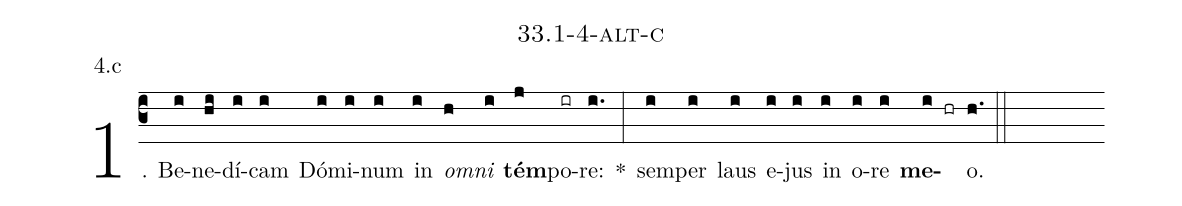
name: 33.1-4-alt-c;
annotation: 4.c;
%%
(c3)1. Be(i)ne(hi)dí(i)cam(i) Dó(i)mi(i)num(i) in(i) <i>om</i>(h)<i>ni</i>(i) <b>tém</b>(j)po(ir)re:(i.) *(:) sem(i)per(i) laus(i) e(i)jus(i) in(i) o(i)re(i) <b>me</b>(i hr)o.(h.) (::)
